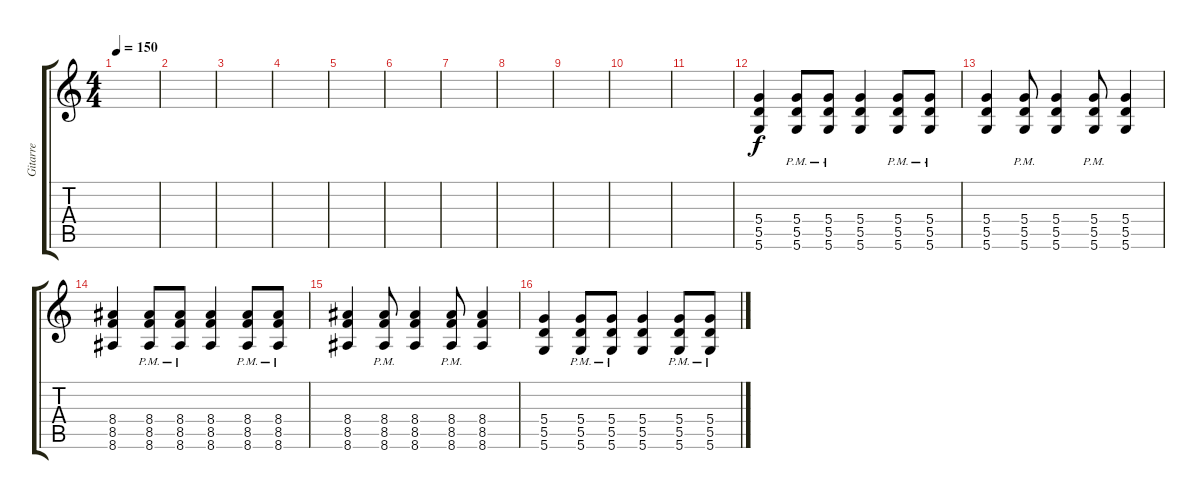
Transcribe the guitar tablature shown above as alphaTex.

\track ("Gitarre" "Gitarre") {instrument acousticguitarsteel}
\staff {score tabs}
\tuning (E4 B3 G3 D3 A2 D2) {hide}
\ts (4 4)
\tempo 150
\clef g2
\ks c
|
|
|
|
|
|
|
|
|
|
|
(5.4 5.5 5.6).4 (5.4{pm} 5.5{pm} 5.6{pm}).8 (5.4{pm} 5.5{pm} 5.6{pm}).8 (5.4 5.5 5.6).4 (5.4{pm} 5.5{pm} 5.6{pm}).8 (5.4{pm} 5.5{pm} 5.6{pm}).8 |
(5.4 5.5 5.6).4 (5.4{pm} 5.5{pm} 5.6{pm}).8 (5.4 5.5 5.6).4 (5.4{pm} 5.5{pm} 5.6{pm}).8 (5.4 5.5 5.6).4 |
(8.4 8.5 8.6).4 (8.4{pm} 8.5{pm} 8.6{pm}).8 (8.4{pm} 8.5{pm} 8.6{pm}).8 (8.4 8.5 8.6).4 (8.4{pm} 8.5{pm} 8.6{pm}).8 (8.4{pm} 8.5{pm} 8.6{pm}).8 |
(8.4 8.5 8.6).4 (8.4{pm} 8.5{pm} 8.6{pm}).8 (8.4 8.5 8.6).4 (8.4{pm} 8.5{pm} 8.6{pm}).8 (8.4 8.5 8.6).4 |
(5.4 5.5 5.6).4 (5.4{pm} 5.5{pm} 5.6{pm}).8 (5.4{pm} 5.5{pm} 5.6{pm}).8 (5.4 5.5 5.6).4 (5.4{pm} 5.5{pm} 5.6{pm}).8 (5.4{pm} 5.5{pm} 5.6{pm}).8
